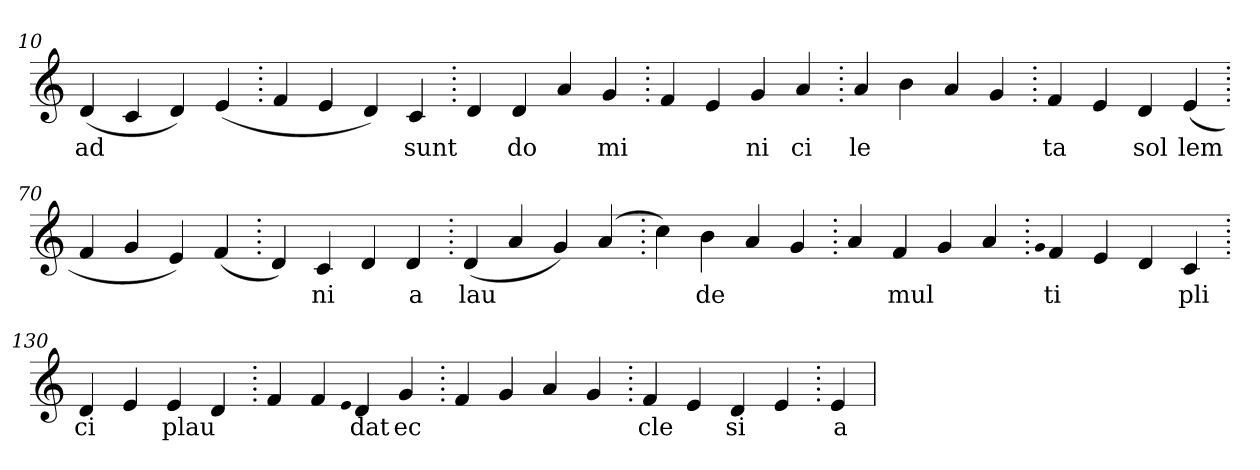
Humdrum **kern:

**kern	**text
*part1	*part1
*staff1	*staff1
*clefG2	*
=10.	=10.
(>4d	ad
4c	.
4d)	.
(>4e	.
=20.	=20.
4f	.
4e	.
4d)	.
4c	sunt
=30.	=30.
4d	.
4d	do
4a	.
4g	mi
=40.	=40.
4f	.
4e	.
4g	ni
4a	ci
=50.	=50.
4a	le
4b	.
4a	.
4g	.
=60.	=60.
4f	ta
4e	.
4d	sol
(>4e	lem
=70.	=70.
4f	.
4g	.
4e)	.
(>4f	.
=80.	=80.
4d)	.
4c	ni
4d	.
4d	a
=90.	=90.
(>4d	lau
4a	.
4g)	.
(>4a	.
=100.	=100.
4cc)	.
4b	de
4a	.
4g	.
=110.	=110.
4a	.
4f	mul
4g	.
4a	.
=120.	=120.
qqg	.
4f	ti
4e	.
4d	.
4c	pli
=130.	=130.
4d	ci
4e	.
4e	plau
4d	.
=140.	=140.
4f	.
4f	.
qqe	.
4d	dat
4g	ec
=150.	=150.
4f	.
4g	.
4a	.
4g	.
=160.	=160.
4f	cle
4e	.
4d	si
4e	.
=170.	=170.
4e	a
=	=
*-	*-
